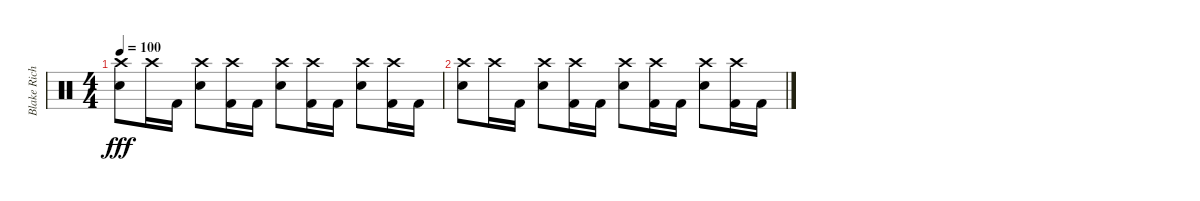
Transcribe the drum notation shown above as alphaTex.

\track ("Blake Richardson" "Blake Rich") {instrument percussion}
\staff {score}
\articulation defaults
\ts (4 4)
\tempo 100
\clef neutral
\ks c
("Crash high (hit)" "Snare (hit) 2").8{dy fff} "Crash high (hit)".16 "Kick (hit) 2".16 ("Crash high (hit)" "Snare (hit) 2").8 ("Crash high (hit)" "Kick (hit) 2").16 "Kick (hit) 2".16 ("Crash high (hit)" "Snare (hit) 2").8 ("Crash high (hit)" "Kick (hit) 2").16 "Kick (hit) 2".16 ("Crash high (hit)" "Snare (hit) 2").8 ("Crash high (hit)" "Kick (hit) 2").16 "Kick (hit) 2".16 |
("Crash high (hit)" "Snare (hit) 2").8 "Crash high (hit)".16 "Kick (hit) 2".16 ("Crash high (hit)" "Snare (hit) 2").8 ("Crash high (hit)" "Kick (hit) 2").16 "Kick (hit) 2".16 ("Crash high (hit)" "Snare (hit) 2").8 ("Crash high (hit)" "Kick (hit) 2").16 "Kick (hit) 2".16 ("Crash high (hit)" "Snare (hit) 2").8 ("Crash high (hit)" "Kick (hit) 2").16 "Kick (hit) 2".16
